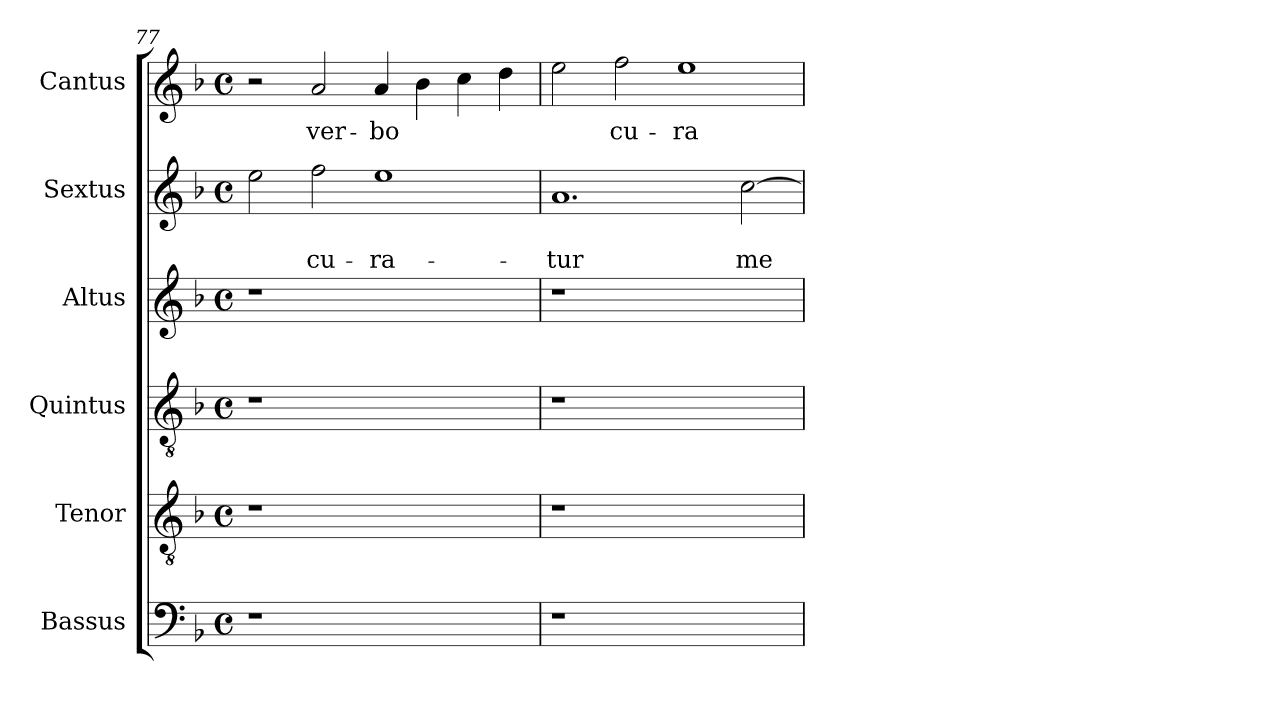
**kern	**kern	**kern	**kern	**kern	**text	**text	**kern	**text
*part6	*part5	*part4	*part3	*part2	*part2	*part2	*part1	*part1
*staff6	*staff5	*staff4	*staff3	*staff2	*staff2	*staff2	*staff1	*staff1
*I"Bassus	*I"Tenor	*I"Quintus	*I"Altus	*I"Sextus	*	*	*I"Cantus	*
*I'Bassus	*I'Tenor	*I'Quintus	*I'Altus	*I'Sextus	*	*	*I'Cantus	*
!!LO:LB:g=z
*clefF4	*clefGv2	*clefGv2	*clefG2	*clefG2	*	*	*clefG2	*
*k[b-]	*k[b-]	*k[b-]	*k[b-]	*k[b-]	*	*	*k[b-]	*
*F:	*F:	*F:	*F:	*F:	*	*	*F:	*
*M4/4	*M4/4	*M4/4	*M4/4	*M4/4	*	*	*M4/4	*
*met(c)	*met(c)	*met(c)	*met(c)	*met(c)	*	*	*met(c)	*
=77	=77	=77	=77	=77	=77	=77	=77	=77
1r	1r	1r	1r	2ee\	.	.	2r	.
!	!	!	!	!	!	!LO:LY:b	!	!LO:LY:b
.	.	.	.	2ff\	.	cu-	2a/	ver-
!	!	!	!	!	!	!LO:LY:b	!	!LO:LY:b
1ryy	1ryy	1ryy	1ryy	1ee	.	-ra-	4a/	-bo
.	.	.	.	.	.	.	4b-\	.
.	.	.	.	.	.	.	4cc\	.
.	.	.	.	.	.	.	4dd\	.
=78!	=78!	=78!	=78!	=78!	=78!	=78!	=78!	=78!
!	!	!	!	!	!	!LO:LY:b	!	!
1r	1r	1r	1r	1.a	.	-tur	2ee\	.
!	!	!	!	!	!	!	!	!LO:LY:b
.	.	.	.	.	.	.	2ff\	cu-
!	!	!	!	!	!	!	!	!LO:LY:b
1ryy	1ryy	1ryy	1ryy	.	.	.	1ee	-ra-
!	!	!	!	!	!	!LO:LY:b	!	!
.	.	.	.	[>2cc\	.	me-	.	.
=!	=!	=!	=!	=!	=!	=!	=!	=!
*-	*-	*-	*-	*-	*-	*-	*-	*-
